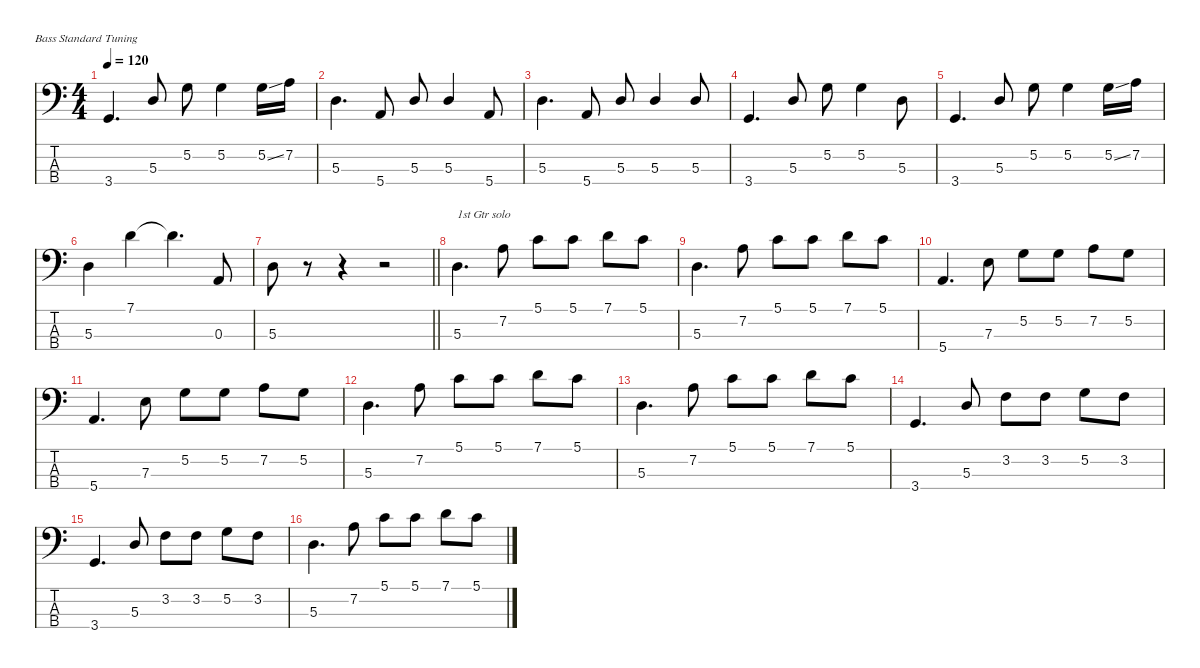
\defaultSystemsLayout 4
\hideDynamics
\bracketExtendMode nobrackets
\singleTrackTrackNamePolicy hidden
\multiTrackTrackNamePolicy hidden
\firstSystemTrackNameMode fullname
\firstSystemTrackNameOrientation horizontal
\otherSystemsTrackNameOrientation horizontal
\track ("Bass" "el.bs.") {instrument electricbassfinger}
\staff {score tabs}
\tuning (G2 D2 A1 E1)
\ts (4 4)
\tempo 120
\clef f4
\ks c
3.4.4{d dy f beam Up} 5.3.8{beam Up} 5.2.8{beam Down} 5.2.4{beam Down} 5.2{ss}.16{beam Down} 7.2.16{beam Down} |
5.3.4{d beam Down} 5.4.8{beam Up} 5.3.8{beam Up} 5.3.4{beam Up} 5.4.8{beam Up} |
5.3.4{d beam Down} 5.4.8{beam Up} 5.3.8{beam Up} 5.3.4{beam Up} 5.3.8{beam Up} |
3.4.4{d beam Up} 5.3.8{beam Up} 5.2.8{beam Down} 5.2.4{beam Down} 5.3.8{beam Down} |
3.4.4{d beam Up} 5.3.8{beam Up} 5.2.8{beam Down} 5.2.4{beam Down} 5.2{ss}.16{beam Down} 7.2.16{beam Down} |
5.3.4{beam Down} 7.1.4{beam Down} 7.1{t}.4{d beam Down} 0.3.8{beam Up} |
\barLineRight lightlight
5.3.8{beam Down} r.8{beam Down} r.4{beam Down} r.2{beam Down} |
5.3.4{d txt "1st Gtr solo" beam Down} 7.2.8{beam Down} 5.1.8{beam Down} 5.1.8{beam Down} 7.1.8{beam Down} 5.1.8{beam Down} |
5.3.4{d beam Down} 7.2.8{beam Down} 5.1.8{beam Down} 5.1.8{beam Down} 7.1.8{beam Down} 5.1.8{beam Down} |
5.4.4{d beam Up} 7.3.8{beam Down} 5.2.8{beam Down} 5.2.8{beam Down} 7.2.8{beam Down} 5.2.8{beam Down} |
5.4.4{d beam Up} 7.3.8{beam Down} 5.2.8{beam Down} 5.2.8{beam Down} 7.2.8{beam Down} 5.2.8{beam Down} |
5.3.4{d beam Down} 7.2.8{beam Down} 5.1.8{beam Down} 5.1.8{beam Down} 7.1.8{beam Down} 5.1.8{beam Down} |
5.3.4{d beam Down} 7.2.8{beam Down} 5.1.8{beam Down} 5.1.8{beam Down} 7.1.8{beam Down} 5.1.8{beam Down} |
3.4.4{d beam Up} 5.3.8{beam Up} 3.2.8{beam Down} 3.2.8{beam Down} 5.2.8{beam Down} 3.2.8{beam Down} |
3.4.4{d beam Up} 5.3.8{beam Up} 3.2.8{beam Down} 3.2.8{beam Down} 5.2.8{beam Down} 3.2.8{beam Down} |
5.3.4{d beam Down} 7.2.8{beam Down} 5.1.8{beam Down} 5.1.8{beam Down} 7.1.8{beam Down} 5.1.8{beam Down}
